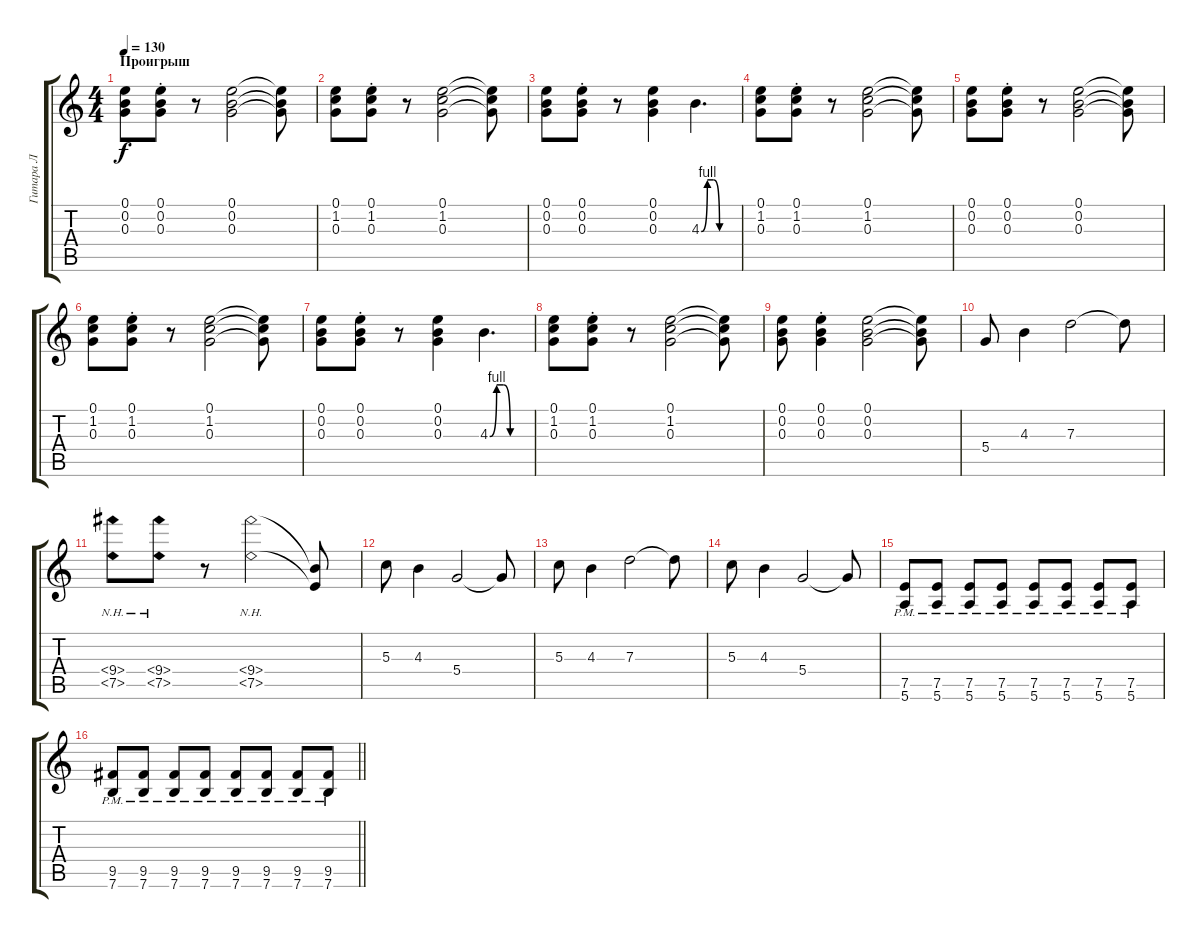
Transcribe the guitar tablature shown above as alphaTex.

\track ("Гитара Л" "Гитара Л") {instrument distortionguitar}
\staff {score tabs}
\tuning (E4 B3 G3 D3 A2 E2) {hide}
\ts (4 4)
\section ("" "Проигрыш")
\tempo 130
\clef g2
\ks c
(0.1 0.2 0.3).8{dy f} (0.1{st} 0.2{st} 0.3{st}).8 r.8 (0.1 0.2 0.3).2 (0.1{t} 0.2{t} 0.3{t}).8 |
(0.1 1.2 0.3).8 (0.1{st} 1.2{st} 0.3{st}).8 r.8 (0.1 1.2 0.3).2 (0.1{t} 1.2{t} 0.3{t}).8 |
(0.1 0.2 0.3).8 (0.1{st} 0.2{st} 0.3{st}).8 r.8 (0.1 0.2 0.3).4 4.3{be (custom 0 0 10 4 20 4 30 0 60 0)}.4{d} |
(0.1 1.2 0.3).8 (0.1{st} 1.2{st} 0.3{st}).8 r.8 (0.1 1.2 0.3).2 (0.1{t} 1.2{t} 0.3{t}).8 |
(0.1 0.2 0.3).8 (0.1{st} 0.2{st} 0.3{st}).8 r.8 (0.1 0.2 0.3).2 (0.1{t} 0.2{t} 0.3{t}).8 |
(0.1 1.2 0.3).8 (0.1{st} 1.2{st} 0.3{st}).8 r.8 (0.1 1.2 0.3).2 (0.1{t} 1.2{t} 0.3{t}).8 |
(0.1 0.2 0.3).8 (0.1{st} 0.2{st} 0.3{st}).8 r.8 (0.1 0.2 0.3).4 4.3{be (custom 0 0 10 4 20 4 30 0 60 0)}.4{d} |
(0.1 1.2 0.3).8 (0.1{st} 1.2{st} 0.3{st}).8 r.8 (0.1 1.2 0.3).2 (0.1{t} 1.2{t} 0.3{t}).8 |
(0.1 0.2 0.3).8 (0.1{st} 0.2{st} 0.3{st}).4 (0.1 0.2 0.3).2 (0.1{t} 0.2{t} 0.3{t}).8 |
5.4.8 4.3.4 7.3.2 7.3{t}.8 |
(9.4{nh} 7.5{nh}).8 (9.4{nh} 7.5{nh}).8 r.8 (9.4{nh} 7.5{nh}).2 (9.4{t} 7.5{t}).8 |
5.3.8 4.3.4 5.4.2 5.4{t}.8 |
5.3.8 4.3.4 7.3.2 7.3{t}.8 |
5.3.8 4.3.4 5.4.2 5.4{t}.8 |
(7.5{pm} 5.6{pm}).8 (7.5{pm} 5.6{pm}).8 (7.5{pm} 5.6{pm}).8 (7.5{pm} 5.6{pm}).8 (7.5{pm} 5.6{pm}).8 (7.5{pm} 5.6{pm}).8 (7.5{pm} 5.6{pm}).8 (7.5{pm} 5.6{pm}).8 |
\barLineRight lightlight
(9.5{pm} 7.6{pm}).8 (9.5{pm} 7.6{pm}).8 (9.5{pm} 7.6{pm}).8 (9.5{pm} 7.6{pm}).8 (9.5{pm} 7.6{pm}).8 (9.5{pm} 7.6{pm}).8 (9.5{pm} 7.6{pm}).8 (9.5{pm} 7.6{pm}).8
